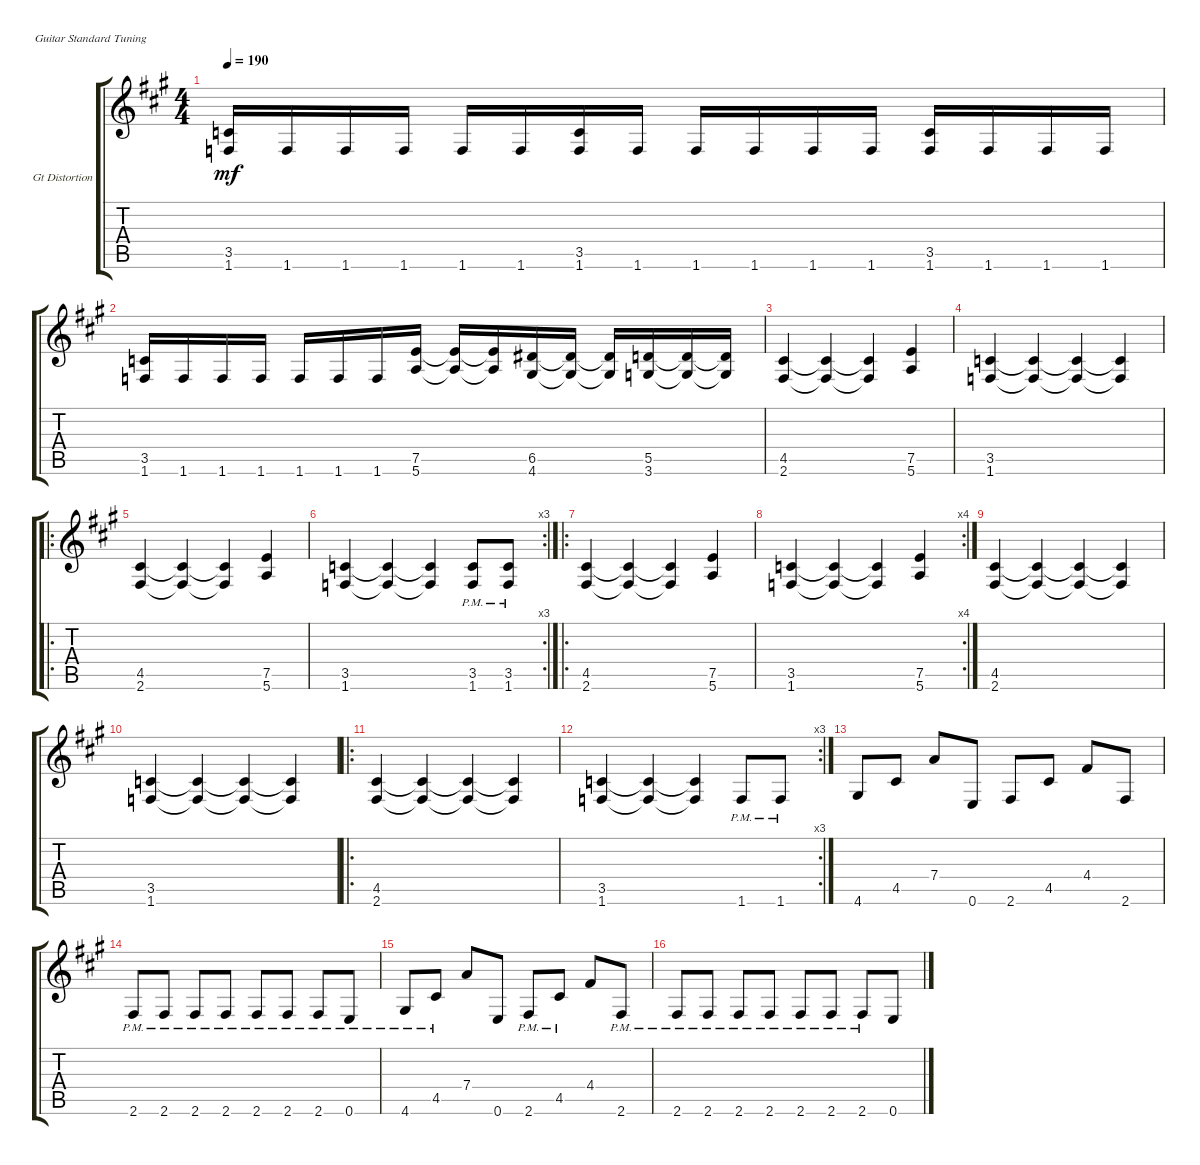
\defaultSystemsLayout 4
\bracketExtendMode groupsimilarinstruments
\firstSystemTrackNameOrientation horizontal
\otherSystemsTrackNameOrientation horizontal
\track ("Ryan" "Gt Distortion") {instrument distortionguitar}
\staff {score tabs}
\tuning (E4 B3 G3 D3 A2 E2)
\ts (4 4)
\tempo 190
\clef g2
\ks f#minor
(1.6 3.5).16{dy mf} 1.6.16 1.6.16 1.6.16 1.6.16 1.6.16 (1.6 3.5).16 1.6.16 1.6.16 1.6.16 1.6.16 1.6.16 (1.6 3.5).16 1.6.16 1.6.16 1.6.16 |
(1.6 3.5).16 1.6.16 1.6.16 1.6.16 1.6.16 1.6.16 1.6.16 (5.6 7.5).16 (5.6{t} 7.5{t}).16 (5.6{t} 7.5{t}).16 (4.6 6.5).16 (4.6{t} 6.5{t}).16 (4.6{t} 6.5{t}).16 (3.6 5.5).16 (3.6{t} 5.5{t}).16 (5.5{t} 3.6{t}).16 |
(2.6 4.5).4 (2.6{t} 4.5{t}).4 (2.6{t} 4.5{t}).4 (5.6 7.5).4 |
(1.6 3.5).4 (1.6{t} 3.5{t}).4 (1.6{t} 3.5{t}).4 (1.6{t} 3.5{t}).4 |
\ro
(2.6 4.5).4 (2.6{t} 4.5{t}).4 (2.6{t} 4.5{t}).4 (5.6 7.5).4 |
\rc 3
(1.6 3.5).4 (1.6{t} 3.5{t}).4 (3.5{t} 1.6{t}).4 (1.6{pm} 3.5{pm}).8 (1.6{pm} 3.5{pm}).8 |
\ro
(2.6 4.5).4 (2.6{t} 4.5{t}).4 (2.6{t} 4.5{t}).4 (5.6 7.5).4 |
\rc 4
(1.6 3.5).4 (1.6{t} 3.5{t}).4 (1.6{t} 3.5{t}).4 (5.6 7.5).4 |
(2.6 4.5).4 (2.6{t} 4.5{t}).4 (2.6{t} 4.5{t}).4 (2.6{t} 4.5{t}).4 |
(1.6 3.5).4 (1.6{t} 3.5{t}).4 (1.6{t} 3.5{t}).4 (1.6{t} 3.5{t}).4 |
\ro
(2.6 4.5).4 (2.6{t} 4.5{t}).4 (2.6{t} 4.5{t}).4 (2.6{t} 4.5{t}).4 |
\rc 3
(1.6 3.5).4 (1.6{t} 3.5{t}).4 (1.6{t} 3.5{t}).4 1.6{pm}.8 1.6{pm}.8 |
4.6.8 4.5.8 7.4.8 0.6.8 2.6.8 4.5.8 4.4.8 2.6.8 |
2.6{pm}.8 2.6{pm}.8 2.6{pm}.8 2.6{pm}.8 2.6{pm}.8 2.6{pm}.8 2.6{pm}.8 0.6{pm}.8 |
4.6{pm}.8 4.5{pm}.8 7.4.8 0.6.8 2.6{pm}.8 4.5{pm}.8 4.4.8 2.6{pm}.8 |
2.6{pm}.8 2.6{pm}.8 2.6{pm}.8 2.6{pm}.8 2.6{pm}.8 2.6{pm}.8 2.6{pm}.8 0.6.8
